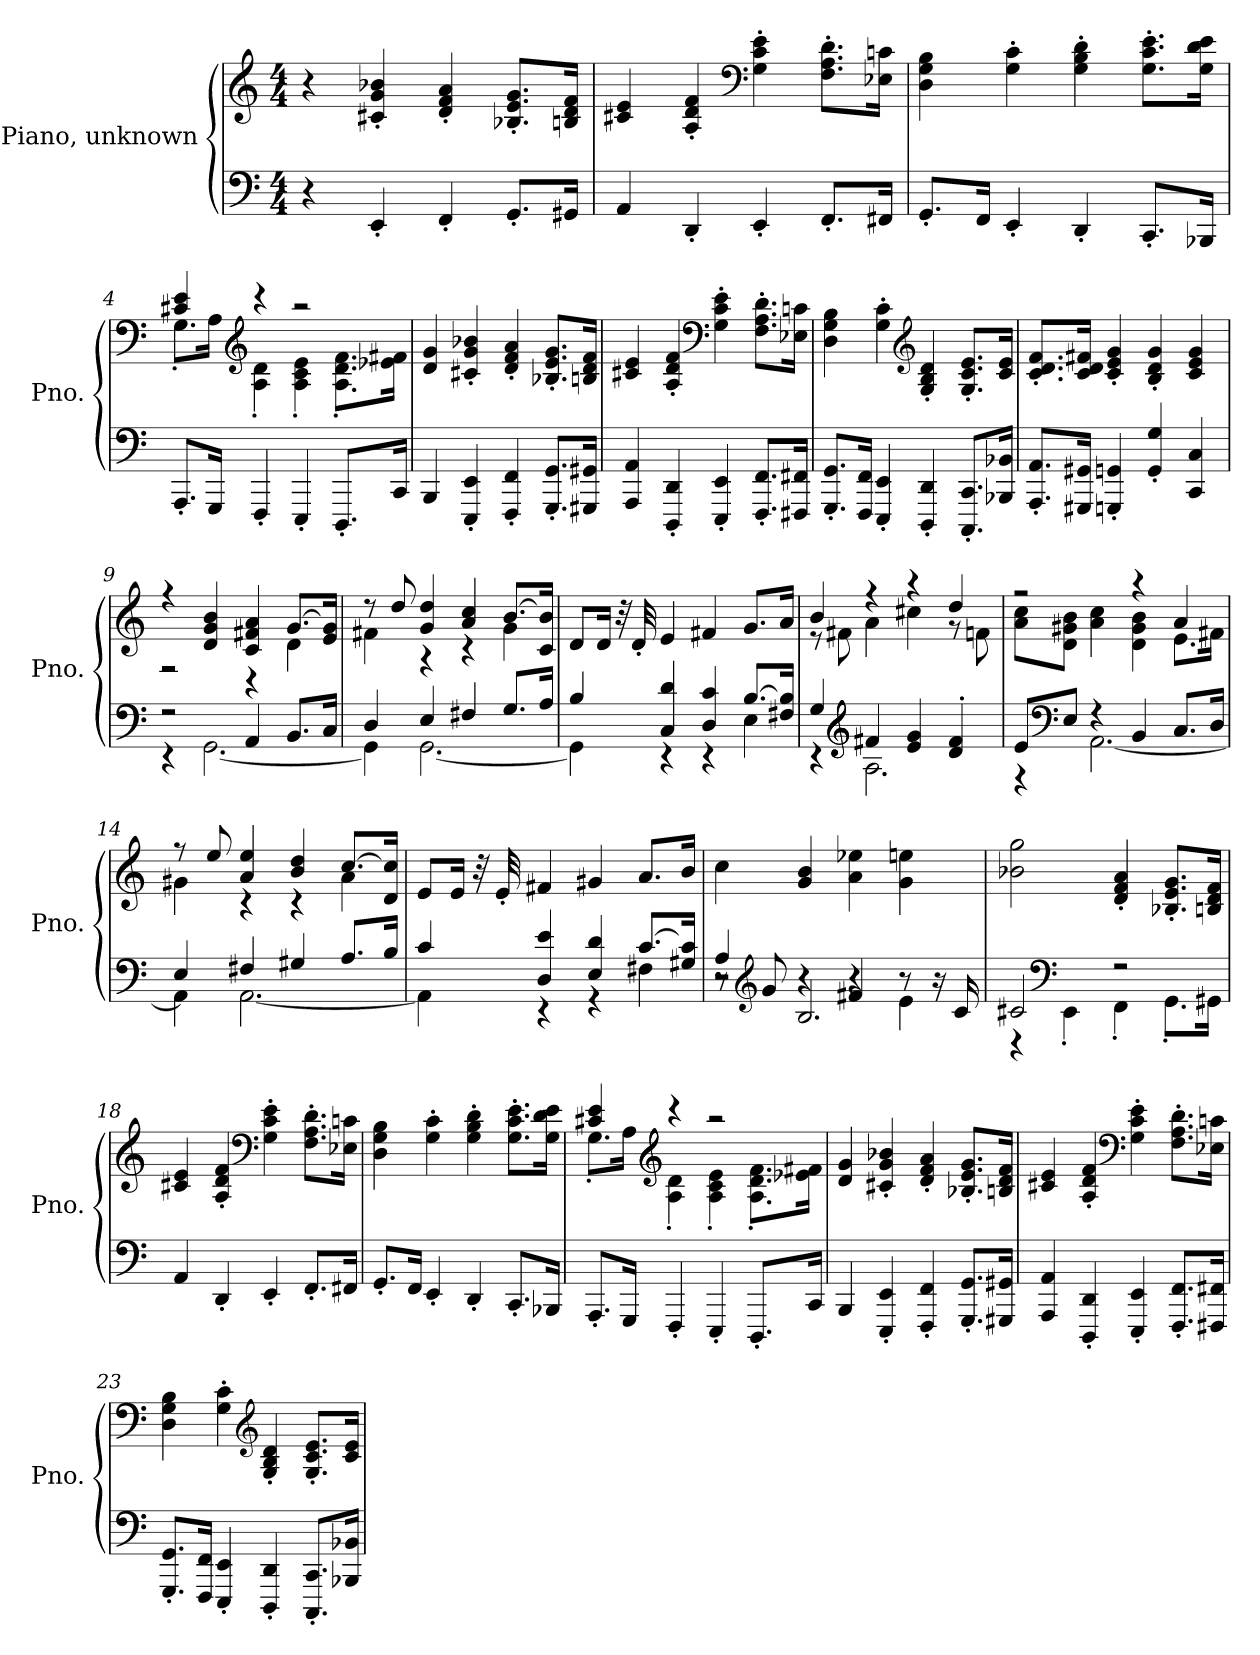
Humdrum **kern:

**kern	**kern
*part1	*part1
*staff2	*staff1
*I"Piano, unknown	*
*I'Pno.	*
*clefF4	*clefG2
*k[]	*k[]
*M4/4	*M4/4
*MM120	*MM120
=1	=1
4r	4r
4EE'/	4c#X/' 4g/' 4b-X/'
4FF'/	4d/' 4f/' 4a/'
8.GG'/L	8.B-X/' 8.e/' 8.g/'L
16GG#X/Jk	16Bn/ 16d/ 16f/Jk
=2	=2
4AA/	4c#X/ 4e/
4DD'/	4A/' 4d/' 4f/'
*	*clefF4
4EE'/	4G\' 4c#\' 4e\'
8.FF'/L	8.F\' 8.A\' 8.d\'L
16FF#X/Jk	16E-X\ 16cn\Jk
=3	=3
8.GG'/L	4D\ 4G\ 4B\
16FF/Jk	.
4EE'/	4G\' 4c\'
4DD'/	4G\' 4B\' 4d\'
8.CC'/L	8.G\' 8.c\' 8.e\'L
16BBB-X/Jk	16G\ 16d\ 16e\Jk
=4	=4
*	*^
8.AAA'/L	4c#X/ 4e/	8.G'\L
16GGG/Jk	.	16A\Jk
*	*clefG2	*
4FFF'/	4r	4A\' 4d\'
4EEE'/	2r	4A\' 4c#\' 4e\'
8.DDD'/L	.	8.A\' 8.d\' 8.f\'L
16CC/Jk	.	16e-X\ 16f#X\Jk
*	*v	*v
!!LO:LB:g=z
=5	=5
4BBB/	4d/ 4g/
4EEE/' 4EE/'	4c#X/' 4g/' 4b-X/'
4FFF/' 4FF/'	4d/' 4f/' 4a/'
8.GGG/' 8.GG/'L	8.B-X/' 8.e/' 8.g/'L
16GGG#X/ 16GG#X/Jk	16Bn/ 16d/ 16f/Jk
=6	=6
4AAA/ 4AA/	4c#X/ 4e/
4DDD/' 4DD/'	4A/' 4d/' 4f/'
*	*clefF4
4EEE/' 4EE/'	4G\' 4c#\' 4e\'
8.FFF/' 8.FF/'L	8.F\' 8.A\' 8.d\'L
16FFF#X/ 16FF#X/Jk	16E-X\ 16cn\Jk
=7	=7
8.GGG/' 8.GG/'L	4D\ 4G\ 4B\
16FFF/ 16FF/Jk	.
4EEE/' 4EE/'	4G\' 4c\'
*	*clefG2
4DDD/' 4DD/'	4G/' 4B/' 4d/'
8.CCC/' 8.CC/'L	8.G/' 8.c/' 8.e/'L
16BBB-X/ 16BB-X/Jk	16c/ 16e/Jk
=8	=8
8.AAA/' 8.AA/'L	8.c/' 8.d/' 8.f/'L
16GGG#X/ 16GG#X/Jk	16c/ 16d/ 16f#X/Jk
4GGGn/' 4GGn/'	4c/' 4e/' 4g/'
4GG/' 4G/'	4B/' 4d/' 4g/'
4CC/ 4C/	4c/ 4e/ 4g/
!!LO:LB:g=z
=9	=9
*^	*^
2r	4r	4r	2r
.	[2.GG\	4d/ 4g/ 4b/	.
4AA/	.	4c/ 4f#X/ 4a/	4r
8.BB/L	.	[8.g/L	4d\
16C/Jk	.	16e/ 16g/]Jk	.
=10	=10	=10	=10
4D/	4GG\]	8r	4f#X\
.	.	8dd/	.
4E/	[2.GG\	4g/ 4dd/	4r
4F#X/	.	4a/ 4cc/	4r
8.G/L	.	[8.b/L	4g\
16A/Jk	.	16c/ 16b/]Jk	.
*	*	*v	*v
=11	=11	=11
4B/	4GG\]	8d/L
.	.	16d/Jk
.	.	32r
.	.	32d'/
4C/ 4d/	4r	4e/
4D/ 4c/	4r	4f#X/
[8.B/L	4E\	8.g/L
16F#X/ 16B/]Jk	.	16a/Jk
=12	=12	=12
*	*	*^
4G/	4r	4b/	8r
.	.	.	8f#X\
*clefG2	*	*	*
4f#X/	2.A\	4r	4a\
4e/ 4g/	.	4r	4cc#X\
4d/' 4f#/'	.	4dd/	8r
.	.	.	8fn\
!!LO:LB:g=z	!!
=13	=13	=13	=13
8e/L	4r	2r	8a\ 8cc\L
*clefF4	*	*	*
8E/J	.	.	8d\ 8g#X\ 8b\J
4r	[2.AA\	.	4a\ 4cc\
4BB/	.	4r	4d\ 4g#\ 4b\
8.C/L	.	4a/	8.e\L
16D/Jk	.	.	16f#X\Jk
=14	=14	=14	=14
4E/	4AA\]	8r	4g#X\
.	.	8ee/	.
4F#X/	[2.AA\	4a/ 4ee/	4r
4G#X/	.	4b/ 4dd/	4r
8.A/L	.	[8.cc/L	4a\
16B/Jk	.	16d/ 16cc/]Jk	.
*	*	*v	*v
=15	=15	=15
4c/	4AA\]	8e/L
.	.	16e/Jk
.	.	32r
.	.	32e'/
4D/ 4e/	4r	4f#X/
4E/ 4d/	4r	4g#X/
[8.c/L	4F#X\	8.a/L
16G#X/ 16c/]Jk	.	16b/Jk
=16	=16	=16
*	*^	*
8r	2r	4A/	4cc\
*clefG2	*	*	*
8g/	.	.	.
4r	.	2.B/	4g/ 4b/
4f#X/	4r	.	4a\ 4ee-X\
8r	4e\	.	4g\ 4een\
16r	.	.	.
16c/	.	.	.
*	*v	*v	*
!!LO:LB:g=z
=17	=17	=17
2c#X/	4r	2b-X\ 2gg\
*clefF4	*	*
.	4EE'\	.
2r	4FF'\	4d/' 4f/' 4a/'
.	8.GG'\L	8.B-X/' 8.e/' 8.g/'L
.	16GG#X\Jk	16Bn/ 16d/ 16f/Jk
*v	*v	*
=18	=18
4AA/	4c#X/ 4e/
4DD'/	4A/' 4d/' 4f/'
*	*clefF4
4EE'/	4G\' 4c#\' 4e\'
8.FF'/L	8.F\' 8.A\' 8.d\'L
16FF#X/Jk	16E-X\ 16cn\Jk
=19	=19
8.GG'/L	4D\ 4G\ 4B\
16FF/Jk	.
4EE'/	4G\' 4c\'
4DD'/	4G\' 4B\' 4d\'
8.CC'/L	8.G\' 8.c\' 8.e\'L
16BBB-X/Jk	16G\ 16d\ 16e\Jk
=20	=20
*	*^
8.AAA'/L	4c#X/ 4e/	8.G'\L
16GGG/Jk	.	16A\Jk
*	*clefG2	*
4FFF'/	4r	4A\' 4d\'
4EEE'/	2r	4A\' 4c#\' 4e\'
8.DDD'/L	.	8.A\' 8.d\' 8.f\'L
16CC/Jk	.	16e-X\ 16f#X\Jk
*	*v	*v
!!LO:LB:g=z
=21	=21
4BBB/	4d/ 4g/
4EEE/' 4EE/'	4c#X/' 4g/' 4b-X/'
4FFF/' 4FF/'	4d/' 4f/' 4a/'
8.GGG/' 8.GG/'L	8.B-X/' 8.e/' 8.g/'L
16GGG#X/ 16GG#X/Jk	16Bn/ 16d/ 16f/Jk
=22	=22
4AAA/ 4AA/	4c#X/ 4e/
4DDD/' 4DD/'	4A/' 4d/' 4f/'
*	*clefF4
4EEE/' 4EE/'	4G\' 4c#\' 4e\'
8.FFF/' 8.FF/'L	8.F\' 8.A\' 8.d\'L
16FFF#X/ 16FF#X/Jk	16E-X\ 16cn\Jk
=23	=23
8.GGG/' 8.GG/'L	4D\ 4G\ 4B\
16FFF/ 16FF/Jk	.
4EEE/' 4EE/'	4G\' 4c\'
*	*clefG2
4DDD/' 4DD/'	4G/' 4B/' 4d/'
8.CCC/' 8.CC/'L	8.G/' 8.c/' 8.e/'L
16BBB-X/ 16BB-X/Jk	16c/ 16e/Jk
=	=
*-	*-
